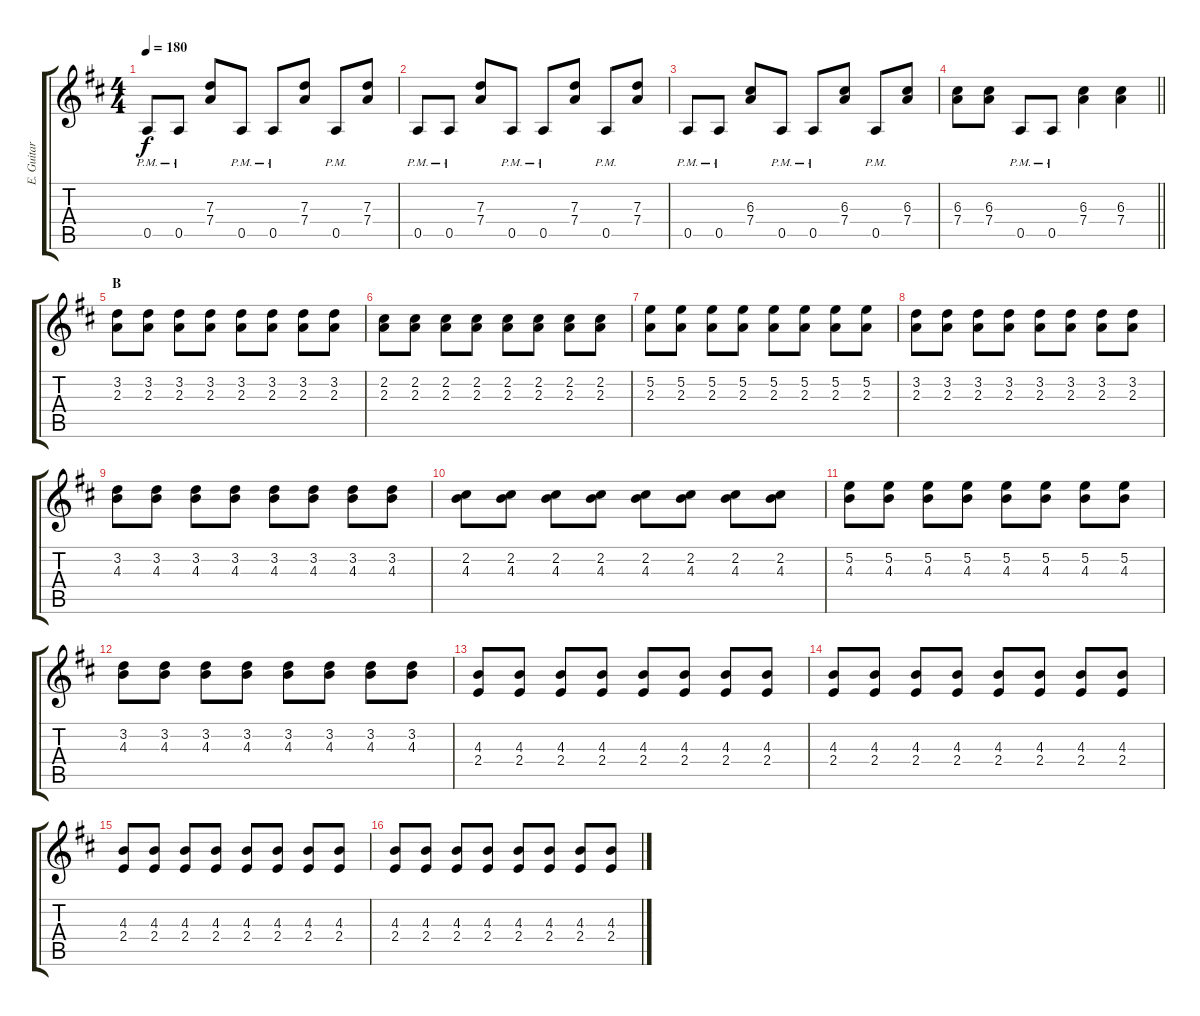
\track ("E. Guitar II" "E. Guitar ") {instrument overdrivenguitar}
\staff {score tabs}
\tuning (E4 B3 G3 D3 A2 E2) {hide}
\ts (4 4)
\tempo 180
\clef g2
\ks d
0.5{pm}.8{dy f} 0.5{pm}.8 (7.3 7.4).8 0.5{pm}.8 0.5{pm}.8 (7.3 7.4).8 0.5{pm}.8 (7.3 7.4).8 |
0.5{pm}.8 0.5{pm}.8 (7.3 7.4).8 0.5{pm}.8 0.5{pm}.8 (7.3 7.4).8 0.5{pm}.8 (7.3 7.4).8 |
0.5{pm}.8 0.5{pm}.8 (6.3 7.4).8 0.5{pm}.8 0.5{pm}.8 (6.3 7.4).8 0.5{pm}.8 (6.3 7.4).8 |
\barLineRight lightlight
(6.3 7.4).8 (6.3 7.4).8 0.5{pm}.8 0.5{pm}.8 (6.3 7.4).4 (6.3 7.4).4 |
\section ("" "B")
(3.2 2.3).8 (3.2 2.3).8 (3.2 2.3).8 (3.2 2.3).8 (3.2 2.3).8 (3.2 2.3).8 (3.2 2.3).8 (3.2 2.3).8 |
(2.2 2.3).8 (2.2 2.3).8 (2.2 2.3).8 (2.2 2.3).8 (2.2 2.3).8 (2.2 2.3).8 (2.2 2.3).8 (2.2 2.3).8 |
(5.2 2.3).8 (5.2 2.3).8 (5.2 2.3).8 (5.2 2.3).8 (5.2 2.3).8 (5.2 2.3).8 (5.2 2.3).8 (5.2 2.3).8 |
(3.2 2.3).8 (3.2 2.3).8 (3.2 2.3).8 (3.2 2.3).8 (3.2 2.3).8 (3.2 2.3).8 (3.2 2.3).8 (3.2 2.3).8 |
(3.2 4.3).8 (3.2 4.3).8 (3.2 4.3).8 (3.2 4.3).8 (3.2 4.3).8 (3.2 4.3).8 (3.2 4.3).8 (3.2 4.3).8 |
(2.2 4.3).8 (2.2 4.3).8 (2.2 4.3).8 (2.2 4.3).8 (2.2 4.3).8 (2.2 4.3).8 (2.2 4.3).8 (2.2 4.3).8 |
(5.2 4.3).8 (5.2 4.3).8 (5.2 4.3).8 (5.2 4.3).8 (5.2 4.3).8 (5.2 4.3).8 (5.2 4.3).8 (5.2 4.3).8 |
(3.2 4.3).8 (3.2 4.3).8 (3.2 4.3).8 (3.2 4.3).8 (3.2 4.3).8 (3.2 4.3).8 (3.2 4.3).8 (3.2 4.3).8 |
(4.3 2.4).8 (4.3 2.4).8 (4.3 2.4).8 (4.3 2.4).8 (4.3 2.4).8 (4.3 2.4).8 (4.3 2.4).8 (4.3 2.4).8 |
(4.3 2.4).8 (4.3 2.4).8 (4.3 2.4).8 (4.3 2.4).8 (4.3 2.4).8 (4.3 2.4).8 (4.3 2.4).8 (4.3 2.4).8 |
(4.3 2.4).8 (4.3 2.4).8 (4.3 2.4).8 (4.3 2.4).8 (4.3 2.4).8 (4.3 2.4).8 (4.3 2.4).8 (4.3 2.4).8 |
(4.3 2.4).8 (4.3 2.4).8 (4.3 2.4).8 (4.3 2.4).8 (4.3 2.4).8 (4.3 2.4).8 (4.3 2.4).8 (4.3 2.4).8
